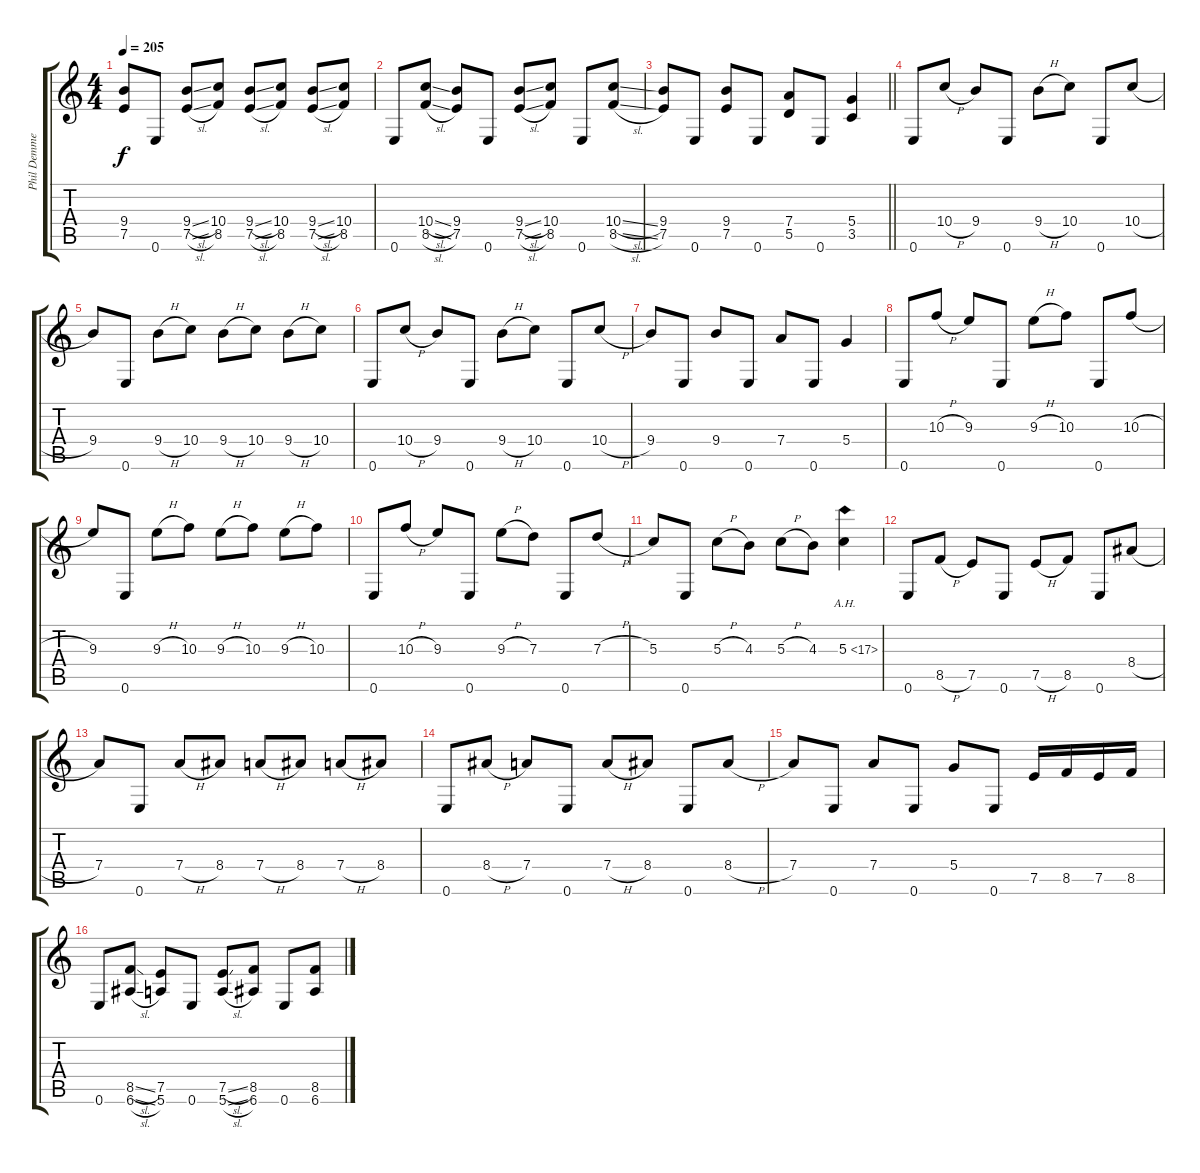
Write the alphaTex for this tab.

\track ("Phil Demmel" "Phil Demme") {instrument distortionguitar}
\staff {score tabs}
\tuning (E4 B3 G3 D3 A2 E2) {hide}
\ts (4 4)
\tempo 205
\clef g2
\ks c
(9.4 7.5).8{dy f} 0.6.8 (9.4{sl} 7.5{sl}).8 (10.4 8.5).8 (9.4{sl} 7.5{sl}).8 (10.4 8.5).8 (9.4{sl} 7.5{sl}).8 (10.4 8.5).8 |
0.6.8 (10.4{sl} 8.5{sl}).8 (9.4 7.5).8 0.6.8 (9.4{sl} 7.5{sl}).8 (10.4 8.5).8 0.6.8 (10.4{sl} 8.5{sl}).8 |
\barLineRight lightlight
(9.4 7.5).8 0.6.8 (9.4 7.5).8 0.6.8 (7.4 5.5).8 0.6.8 (5.4 3.5).4 |
0.6.8 10.4{h}.8 9.4.8 0.6.8 9.4{h}.8 10.4.8 0.6.8 10.4{h}.8 |
9.4.8 0.6.8 9.4{h}.8 10.4.8 9.4{h}.8 10.4.8 9.4{h}.8 10.4.8 |
0.6.8 10.4{h}.8 9.4.8 0.6.8 9.4{h}.8 10.4.8 0.6.8 10.4{h}.8 |
9.4.8 0.6.8 9.4.8 0.6.8 7.4.8 0.6.8 5.4.4 |
0.6.8 10.3{h}.8 9.3.8 0.6.8 9.3{h}.8 10.3.8 0.6.8 10.3{h}.8 |
9.3.8 0.6.8 9.3{h}.8 10.3.8 9.3{h}.8 10.3.8 9.3{h}.8 10.3.8 |
0.6.8 10.3{h}.8 9.3.8 0.6.8 9.3{h}.8 7.3.8 0.6.8 7.3{h}.8 |
5.3.8 0.6.8 5.3{h}.8 4.3.8 5.3{h}.8 4.3.8 5.3{ah 12}.4 |
0.6.8 8.5{h}.8 7.5.8 0.6.8 7.5{h}.8 8.5.8 0.6.8 8.4{h}.8 |
7.4.8 0.6.8 7.4{h}.8 8.4.8 7.4{h}.8 8.4.8 7.4{h}.8 8.4.8 |
0.6.8 8.4{h}.8 7.4.8 0.6.8 7.4{h}.8 8.4.8 0.6.8 8.4{h}.8 |
7.4.8 0.6.8 7.4.8 0.6.8 5.4.8 0.6.8 7.5.16 8.5.16 7.5.16 8.5.16 |
0.6.8 (8.5{sl} 6.6{sl}).8 (7.5 5.6).8 0.6.8 (7.5{sl} 5.6{sl}).8 (8.5 6.6).8 0.6.8 (8.5{sl} 6.6{sl}).8
